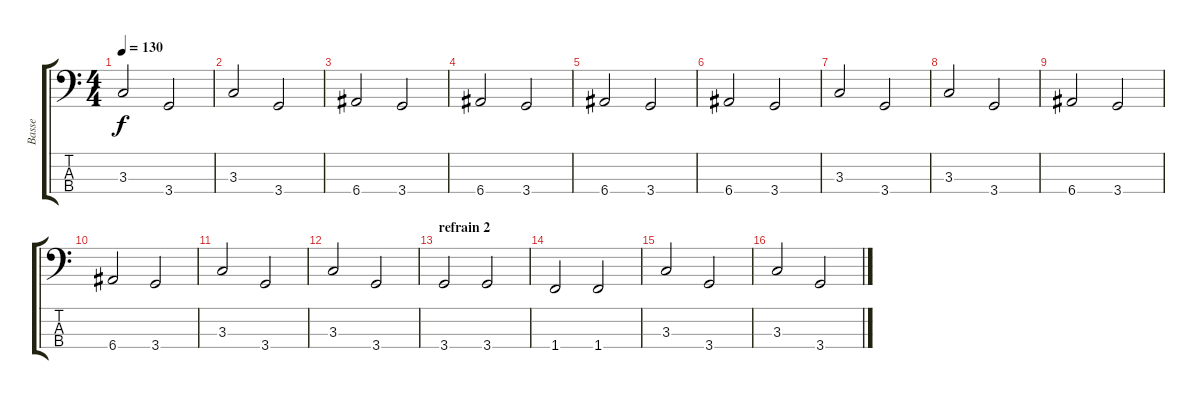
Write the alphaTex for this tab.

\track ("Basse" "Basse") {instrument electricbassfinger}
\staff {score tabs}
\tuning (G2 D2 A1 E1) {hide}
\ts (4 4)
\tempo 130
\clef f4
\ks c
3.3.2{dy f} 3.4.2 |
3.3.2 3.4.2 |
6.4.2 3.4.2 |
6.4.2 3.4.2 |
6.4.2 3.4.2 |
6.4.2 3.4.2 |
3.3.2 3.4.2 |
3.3.2 3.4.2 |
6.4.2 3.4.2 |
6.4.2 3.4.2 |
3.3.2 3.4.2 |
3.3.2 3.4.2 |
\section ("" "refrain 2")
3.4.2 3.4.2 |
1.4.2 1.4.2 |
3.3.2 3.4.2 |
3.3.2 3.4.2
